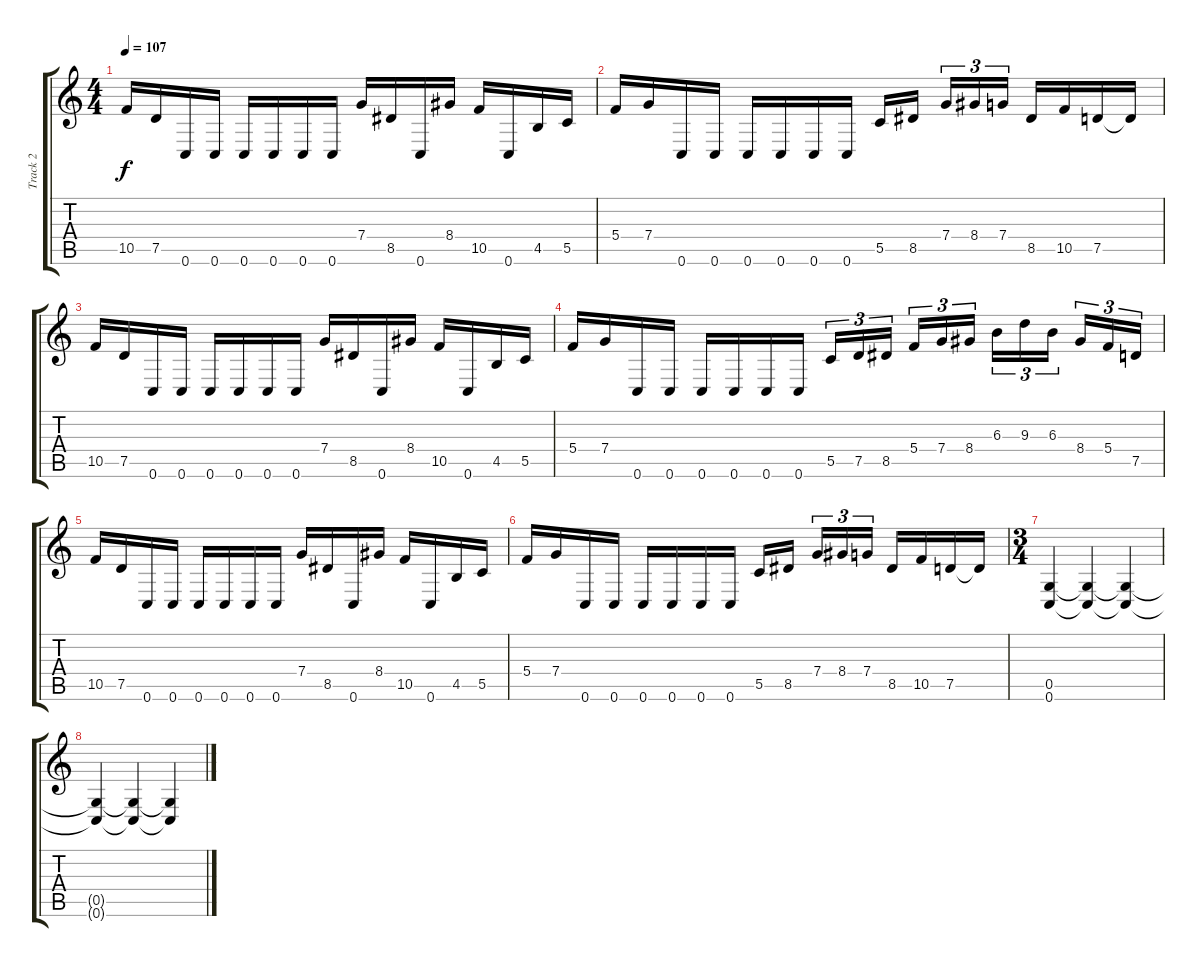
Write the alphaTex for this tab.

\track ("Track 2" "Track 2") {instrument distortionguitar}
\staff {score tabs}
\tuning (D4 A3 F3 C3 G2 C2) {hide}
\ts (4 4)
\tempo 107
\clef g2
\ks c
10.5.16{dy f} 7.5.16 0.6.16 0.6.16 0.6.16 0.6.16 0.6.16 0.6.16 7.4.16 8.5.16 0.6.16 8.4.16 10.5.16 0.6.16 4.5.16 5.5.16 |
5.4.16 7.4.16 0.6.16 0.6.16 0.6.16 0.6.16 0.6.16 0.6.16 5.5.16 8.5.16 7.4.16{tu (3 2)} 8.4.16{tu (3 2)} 7.4.16{tu (3 2)} 8.5.16 10.5.16 7.5.16 7.5{t}.16 |
10.5.16 7.5.16 0.6.16 0.6.16 0.6.16 0.6.16 0.6.16 0.6.16 7.4.16 8.5.16 0.6.16 8.4.16 10.5.16 0.6.16 4.5.16 5.5.16 |
5.4.16 7.4.16 0.6.16 0.6.16 0.6.16 0.6.16 0.6.16 0.6.16 5.5.16{tu (3 2)} 7.5.16{tu (3 2)} 8.5.16{tu (3 2)} 5.4.16{tu (3 2)} 7.4.16{tu (3 2)} 8.4.16{tu (3 2)} 6.3.16{tu (3 2)} 9.3.16{tu (3 2)} 6.3.16{tu (3 2)} 8.4.16{tu (3 2)} 5.4.16{tu (3 2)} 7.5.16{tu (3 2)} |
10.5.16 7.5.16 0.6.16 0.6.16 0.6.16 0.6.16 0.6.16 0.6.16 7.4.16 8.5.16 0.6.16 8.4.16 10.5.16 0.6.16 4.5.16 5.5.16 |
5.4.16 7.4.16 0.6.16 0.6.16 0.6.16 0.6.16 0.6.16 0.6.16 5.5.16 8.5.16 7.4.16{tu (3 2)} 8.4.16{tu (3 2)} 7.4.16{tu (3 2)} 8.5.16 10.5.16 7.5.16 7.5{t}.16 |
\ts (3 4)
(0.5 0.6).4 (0.5{t} 0.6{t}).4 (0.5{t} 0.6{t}).4 |
(0.5{t} 0.6{t}).4 (0.5{t} 0.6{t}).4 (0.5{t} 0.6{t}).4
